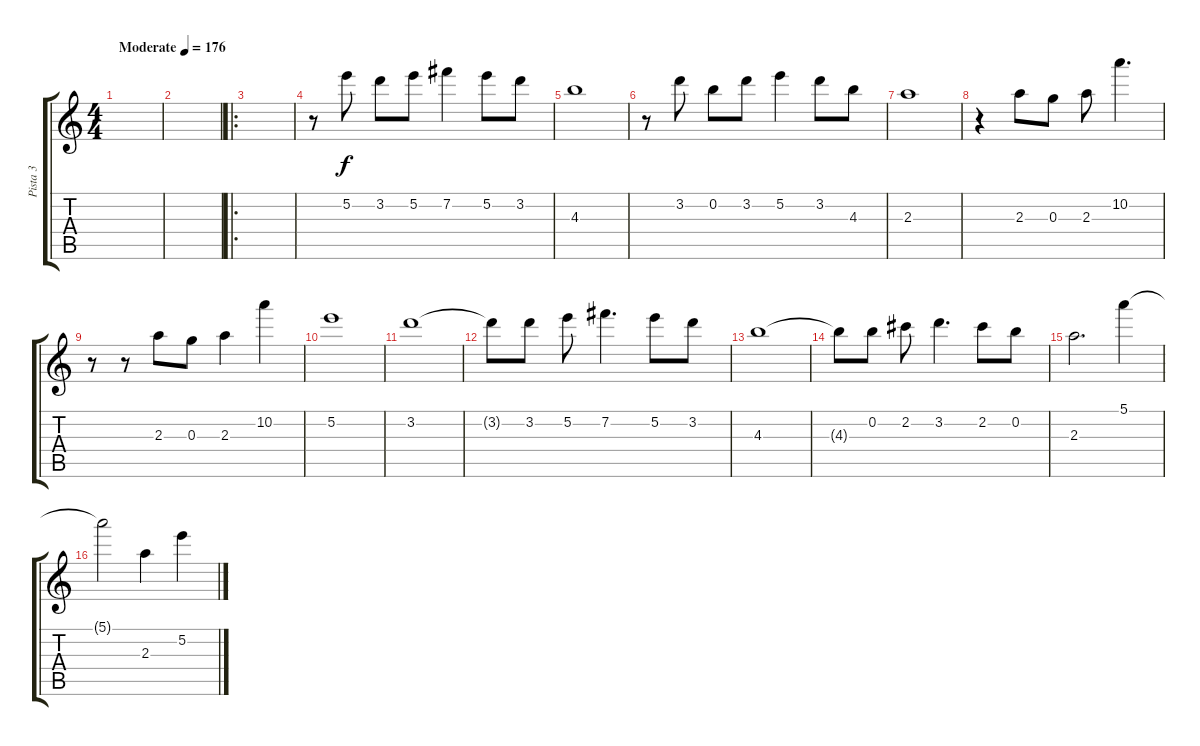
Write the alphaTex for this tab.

\track ("Pista 3" "Pista 3") {instrument whistle}
\staff {score tabs}
\tuning (E6 B5 G5 D5 A4 E4) {hide}
\ts (4 4)
\tempo (176 "Moderate")
\clef g2
\ks c
|
|
\ro
|
r.8 5.2.8 3.2.8 5.2.8 7.2.4 5.2.8 3.2.8 |
4.3.1 |
r.8 3.2.8 0.2.8 3.2.8 5.2.4 3.2.8 4.3.8 |
2.3.1 |
r.4 2.3.8 0.3.8 2.3.8 10.2.4{d} |
r.8 r.8 2.3.8 0.3.8 2.3.4 10.2.4 |
5.2.1 |
3.2.1 |
3.2{t}.8 3.2.8 5.2.8 7.2.4{d} 5.2.8 3.2.8 |
4.3.1 |
4.3{t}.8 0.2.8 2.2.8 3.2.4{d} 2.2.8 0.2.8 |
2.3.2{d} 5.1.4 |
5.1{t}.2 2.3.4 5.2.4
